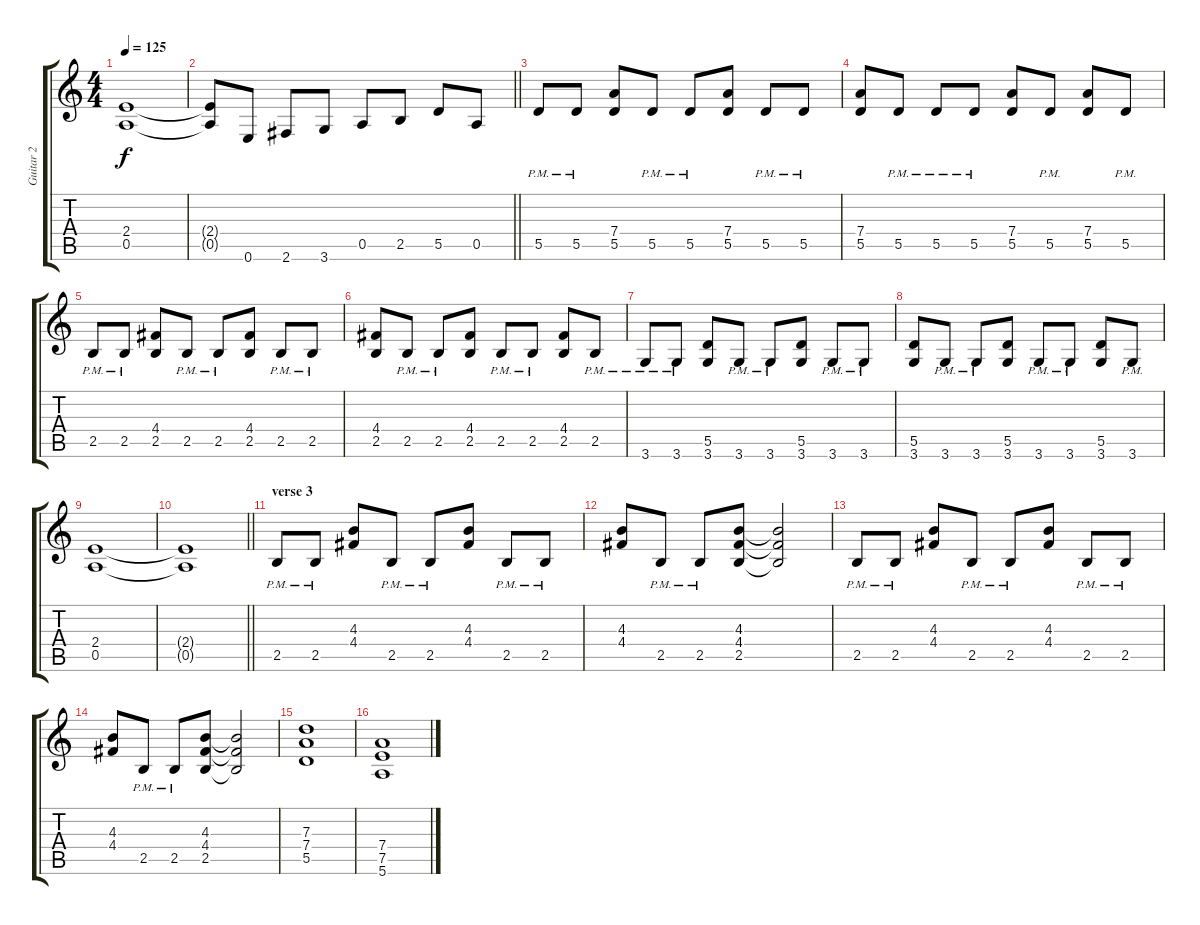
\track ("Guitar 2" "Guitar 2") {instrument distortionguitar}
\staff {score tabs}
\tuning (E4 B3 G3 D3 A2 E2) {hide}
\ts (4 4)
\tempo 125
\clef g2
\ks c
(2.4 0.5).1{dy f} |
\barLineRight lightlight
(2.4{t} 0.5{t}).8 0.6.8 2.6.8 3.6.8 0.5.8 2.5.8 5.5.8 0.5.8 |
5.5{pm}.8 5.5{pm}.8 (7.4 5.5).8 5.5{pm}.8 5.5{pm}.8 (7.4 5.5).8 5.5{pm}.8 5.5{pm}.8 |
(7.4 5.5).8 5.5{pm}.8 5.5{pm}.8 5.5{pm}.8 (7.4 5.5).8 5.5{pm}.8 (7.4 5.5).8 5.5{pm}.8 |
2.5{pm}.8 2.5{pm}.8 (4.4 2.5).8 2.5{pm}.8 2.5{pm}.8 (4.4 2.5).8 2.5{pm}.8 2.5{pm}.8 |
(4.4 2.5).8 2.5{pm}.8 2.5{pm}.8 (4.4 2.5).8 2.5{pm}.8 2.5{pm}.8 (4.4 2.5).8 2.5{pm}.8 |
3.6{pm}.8 3.6{pm}.8 (5.5 3.6).8 3.6{pm}.8 3.6{pm}.8 (5.5 3.6).8 3.6{pm}.8 3.6{pm}.8 |
(5.5 3.6).8 3.6{pm}.8 3.6{pm}.8 (5.5 3.6).8 3.6{pm}.8 3.6{pm}.8 (5.5 3.6).8 3.6{pm}.8 |
(2.4 0.5).1 |
\barLineRight lightlight
(2.4{t} 0.5{t}).1 |
\section ("" "verse 3")
2.5{pm}.8 2.5{pm}.8 (4.3 4.4).8 2.5{pm}.8 2.5{pm}.8 (4.3 4.4).8 2.5{pm}.8 2.5{pm}.8 |
(4.3 4.4).8 2.5{pm}.8 2.5{pm}.8 (4.3 4.4 2.5).8 (4.3{t} 4.4{t} 2.5{t}).2 |
2.5{pm}.8 2.5{pm}.8 (4.3 4.4).8 2.5{pm}.8 2.5{pm}.8 (4.3 4.4).8 2.5{pm}.8 2.5{pm}.8 |
(4.3 4.4).8 2.5{pm}.8 2.5{pm}.8 (4.3 4.4 2.5).8 (4.3{t} 4.4{t} 2.5{t}).2 |
(7.3 7.4 5.5).1 |
(7.4 7.5 5.6).1
